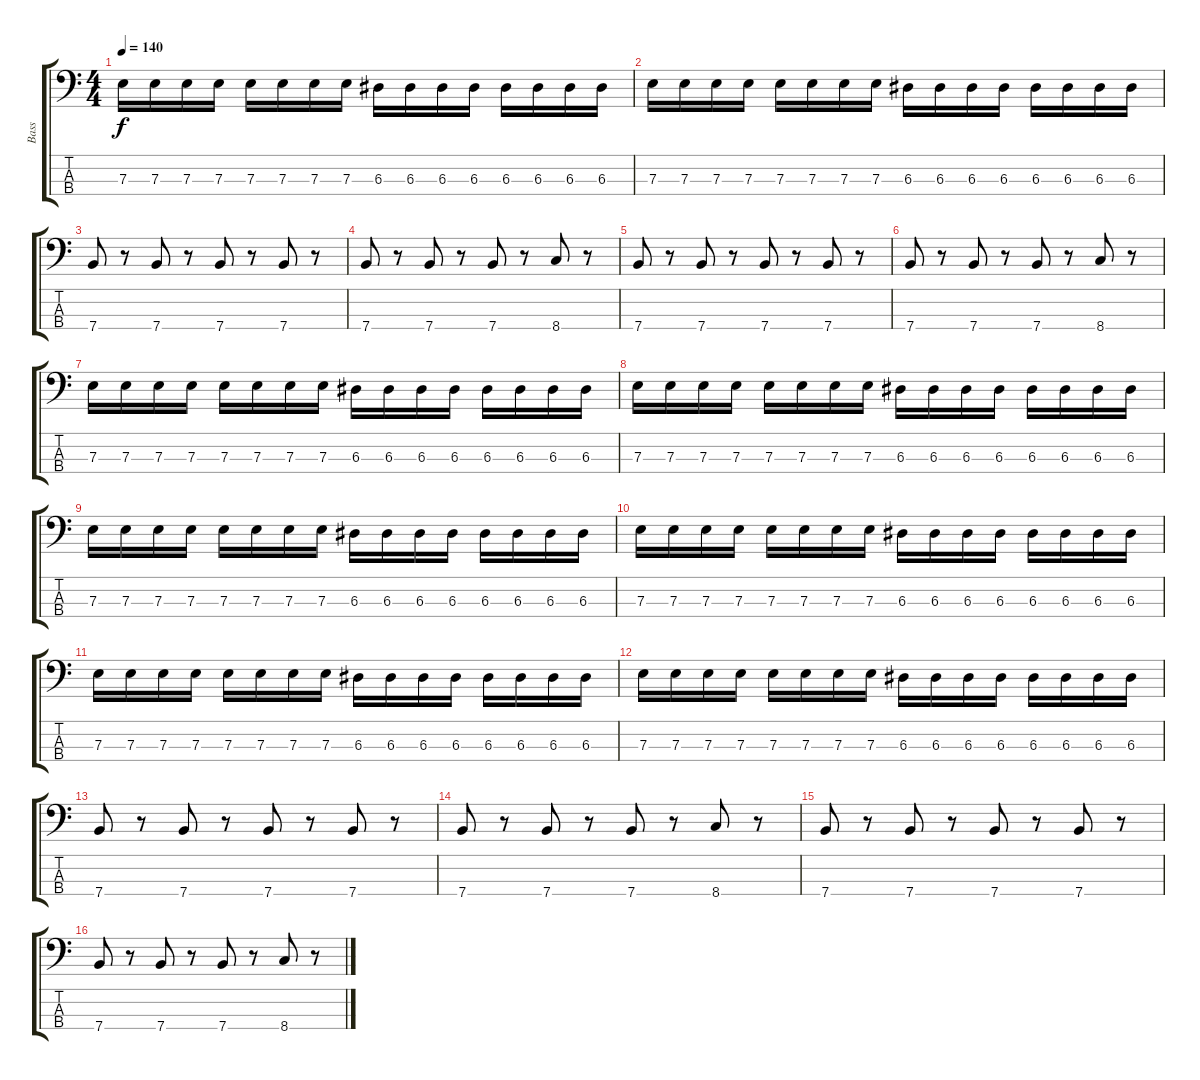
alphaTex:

\track ("Bass" "Bass") {instrument electricbassfinger}
\staff {score tabs}
\tuning (G2 D2 A1 E1) {hide}
\ts (4 4)
\tempo 140
\clef f4
\ks c
7.3.16{dy f} 7.3.16 7.3.16 7.3.16 7.3.16 7.3.16 7.3.16 7.3.16 6.3.16 6.3.16 6.3.16 6.3.16 6.3.16 6.3.16 6.3.16 6.3.16 |
7.3.16 7.3.16 7.3.16 7.3.16 7.3.16 7.3.16 7.3.16 7.3.16 6.3.16 6.3.16 6.3.16 6.3.16 6.3.16 6.3.16 6.3.16 6.3.16 |
7.4.8 r.8 7.4.8 r.8 7.4.8 r.8 7.4.8 r.8 |
7.4.8 r.8 7.4.8 r.8 7.4.8 r.8 8.4.8 r.8 |
7.4.8 r.8 7.4.8 r.8 7.4.8 r.8 7.4.8 r.8 |
7.4.8 r.8 7.4.8 r.8 7.4.8 r.8 8.4.8 r.8 |
7.3.16 7.3.16 7.3.16 7.3.16 7.3.16 7.3.16 7.3.16 7.3.16 6.3.16 6.3.16 6.3.16 6.3.16 6.3.16 6.3.16 6.3.16 6.3.16 |
7.3.16 7.3.16 7.3.16 7.3.16 7.3.16 7.3.16 7.3.16 7.3.16 6.3.16 6.3.16 6.3.16 6.3.16 6.3.16 6.3.16 6.3.16 6.3.16 |
7.3.16 7.3.16 7.3.16 7.3.16 7.3.16 7.3.16 7.3.16 7.3.16 6.3.16 6.3.16 6.3.16 6.3.16 6.3.16 6.3.16 6.3.16 6.3.16 |
7.3.16 7.3.16 7.3.16 7.3.16 7.3.16 7.3.16 7.3.16 7.3.16 6.3.16 6.3.16 6.3.16 6.3.16 6.3.16 6.3.16 6.3.16 6.3.16 |
7.3.16 7.3.16 7.3.16 7.3.16 7.3.16 7.3.16 7.3.16 7.3.16 6.3.16 6.3.16 6.3.16 6.3.16 6.3.16 6.3.16 6.3.16 6.3.16 |
7.3.16 7.3.16 7.3.16 7.3.16 7.3.16 7.3.16 7.3.16 7.3.16 6.3.16 6.3.16 6.3.16 6.3.16 6.3.16 6.3.16 6.3.16 6.3.16 |
7.4.8 r.8 7.4.8 r.8 7.4.8 r.8 7.4.8 r.8 |
7.4.8 r.8 7.4.8 r.8 7.4.8 r.8 8.4.8 r.8 |
7.4.8 r.8 7.4.8 r.8 7.4.8 r.8 7.4.8 r.8 |
7.4.8 r.8 7.4.8 r.8 7.4.8 r.8 8.4.8 r.8
